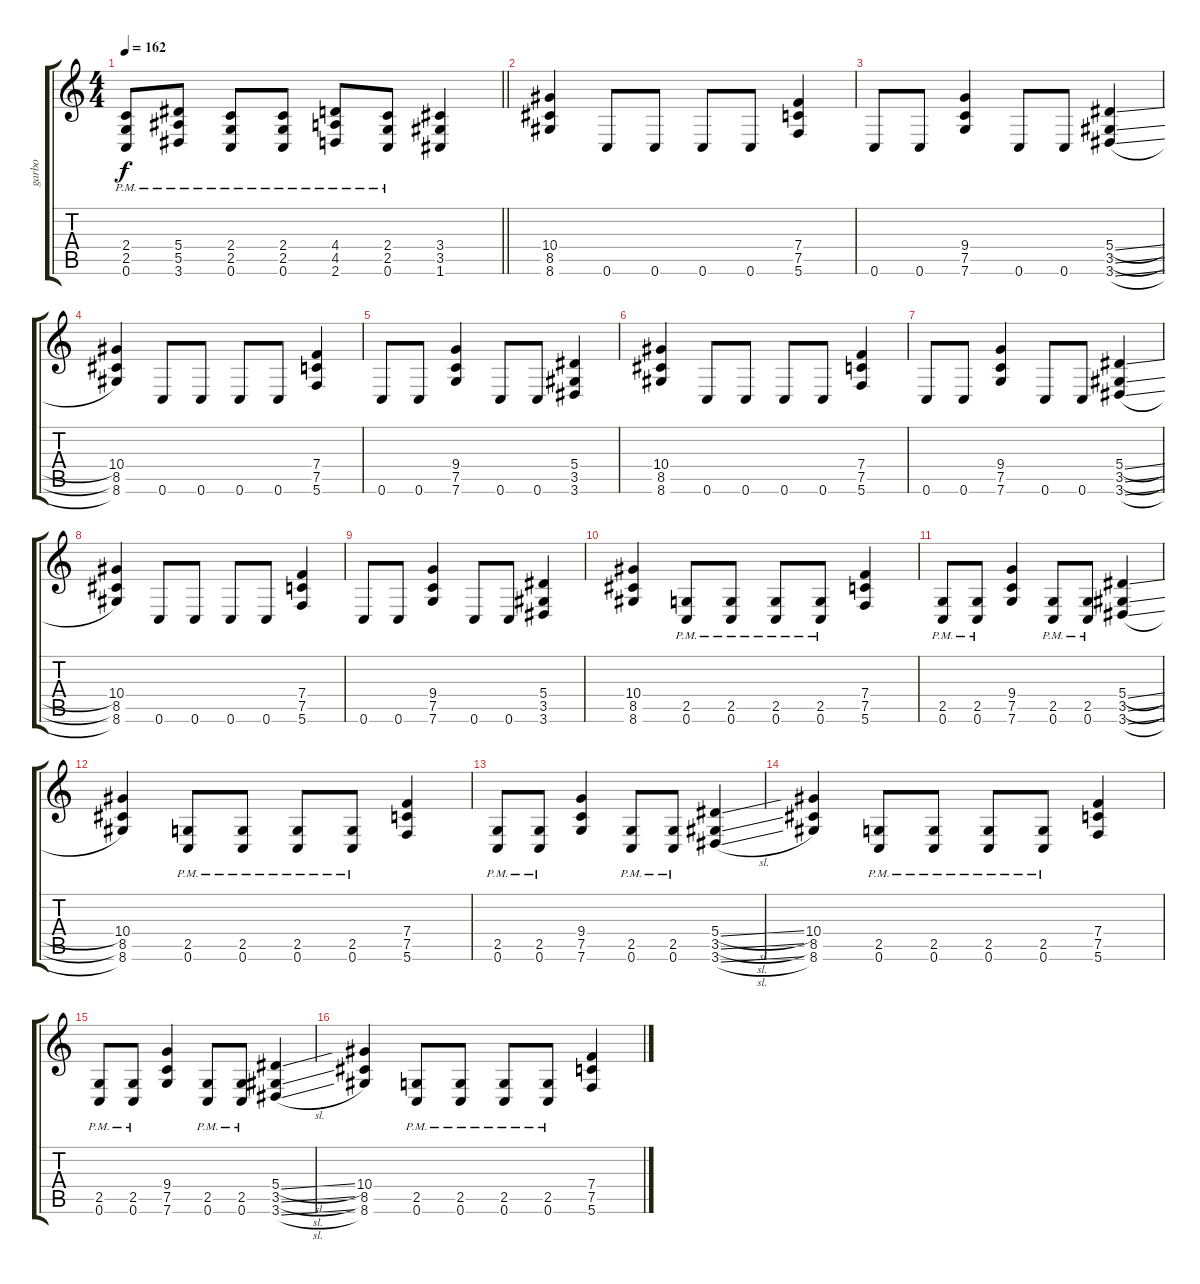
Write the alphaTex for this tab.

\track ("garbo" "garbo") {instrument overdrivenguitar}
\staff {score tabs}
\tuning (C4 G3 Eb3 Bb2 F2 C2) {hide}
\ts (4 4)
\tempo 162
\clef g2
\barLineRight lightlight
\ks c
(2.4{pm} 2.5{pm} 0.6{pm}).8{dy f} (5.4{pm} 5.5{pm} 3.6{pm}).8 (2.4{pm} 2.5{pm} 0.6{pm}).8 (2.4{pm} 2.5{pm} 0.6{pm}).8 (4.4{pm} 4.5{pm} 2.6{pm}).8 (2.4{pm} 2.5{pm} 0.6{pm}).8 (3.4 3.5 1.6).4 |
(10.4 8.5 8.6).4 0.6.8 0.6.8 0.6.8 0.6.8 (7.4 7.5 5.6).4 |
0.6.8 0.6.8 (9.4 7.5 7.6).4 0.6.8 0.6.8 (5.4{sl} 3.5{sl} 3.6{sl}).4 |
(10.4 8.5 8.6).4 0.6.8 0.6.8 0.6.8 0.6.8 (7.4 7.5 5.6).4 |
0.6.8 0.6.8 (9.4 7.5 7.6).4 0.6.8 0.6.8 (5.4 3.5 3.6).4 |
(10.4 8.5 8.6).4 0.6.8 0.6.8 0.6.8 0.6.8 (7.4 7.5 5.6).4 |
0.6.8 0.6.8 (9.4 7.5 7.6).4 0.6.8 0.6.8 (5.4{sl} 3.5{sl} 3.6{sl}).4 |
(10.4 8.5 8.6).4 0.6.8 0.6.8 0.6.8 0.6.8 (7.4 7.5 5.6).4 |
0.6.8 0.6.8 (9.4 7.5 7.6).4 0.6.8 0.6.8 (5.4 3.5 3.6).4 |
(10.4 8.5 8.6).4 (2.5{pm} 0.6{pm}).8 (2.5{pm} 0.6{pm}).8 (2.5{pm} 0.6{pm}).8 (2.5{pm} 0.6{pm}).8 (7.4 7.5 5.6).4 |
(2.5{pm} 0.6{pm}).8 (2.5{pm} 0.6{pm}).8 (9.4 7.5 7.6).4 (2.5{pm} 0.6{pm}).8 (2.5{pm} 0.6{pm}).8 (5.4{sl} 3.5{sl} 3.6{sl}).4 |
(10.4 8.5 8.6).4 (2.5{pm} 0.6{pm}).8 (2.5{pm} 0.6{pm}).8 (2.5{pm} 0.6{pm}).8 (2.5{pm} 0.6{pm}).8 (7.4 7.5 5.6).4 |
(2.5{pm} 0.6{pm}).8 (2.5{pm} 0.6{pm}).8 (9.4 7.5 7.6).4 (2.5{pm} 0.6{pm}).8 (2.5{pm} 0.6{pm}).8 (5.4{sl} 3.5{sl} 3.6{sl}).4 |
(10.4 8.5 8.6).4 (2.5{pm} 0.6{pm}).8 (2.5{pm} 0.6{pm}).8 (2.5{pm} 0.6{pm}).8 (2.5{pm} 0.6{pm}).8 (7.4 7.5 5.6).4 |
(2.5{pm} 0.6{pm}).8 (2.5{pm} 0.6{pm}).8 (9.4 7.5 7.6).4 (2.5{pm} 0.6{pm}).8 (2.5{pm} 0.6{pm}).8 (5.4{sl} 3.5{sl} 3.6{sl}).4 |
(10.4 8.5 8.6).4 (2.5{pm} 0.6{pm}).8 (2.5{pm} 0.6{pm}).8 (2.5{pm} 0.6{pm}).8 (2.5{pm} 0.6{pm}).8 (7.4 7.5 5.6).4
